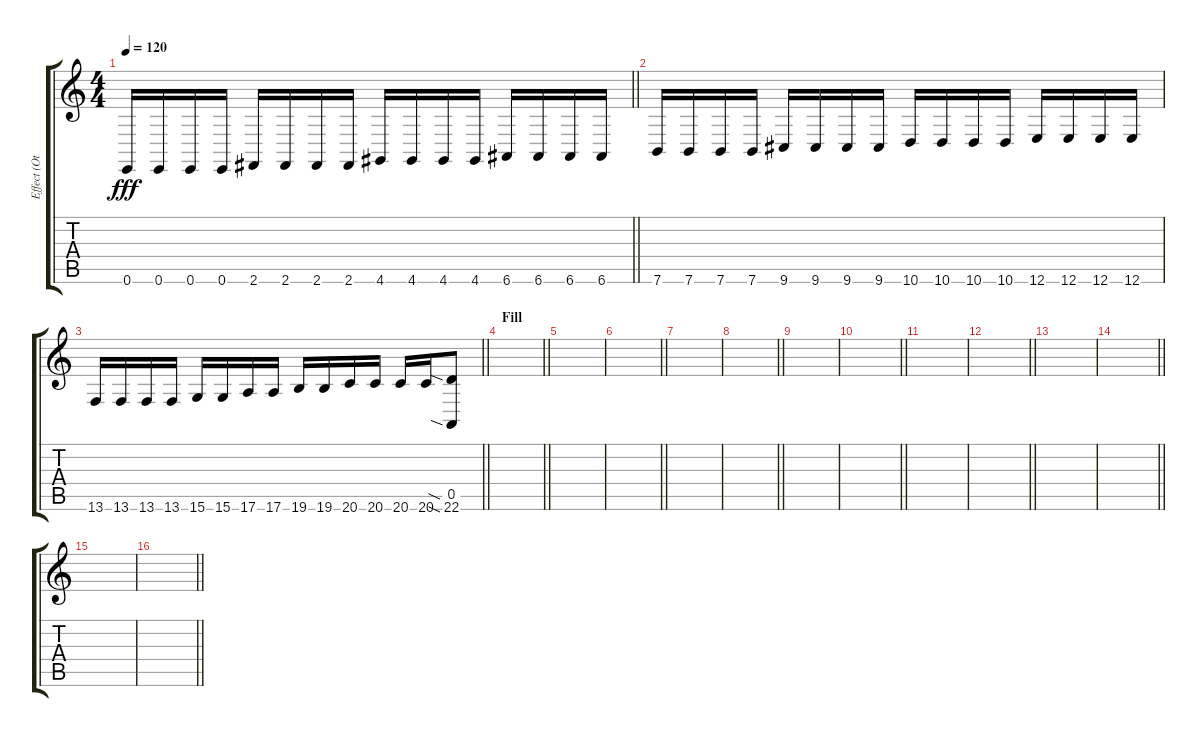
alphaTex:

\track ("Effect (Others)" "Effect (Ot") {instrument guitarfretnoise}
\staff {score tabs}
\tuning (E4 B3 G3 D3 A2 E2) {hide}
\ts (4 4)
\tempo 120
\clef g2
\barLineRight lightlight
\ks c
0.6.16{dy fff volume 10 balance 4} 0.6.16 0.6.16 0.6.16 2.6.16 2.6.16 2.6.16 2.6.16 4.6.16{volume 11 balance 6} 4.6.16 4.6.16 4.6.16 6.6.16 6.6.16 6.6.16 6.6.16 |
7.6.16{volume 12 balance 8} 7.6.16 7.6.16 7.6.16 9.6.16 9.6.16 9.6.16 9.6.16 10.6.16{volume 13 balance 10} 10.6.16 10.6.16 10.6.16 12.6.16 12.6.16 12.6.16 12.6.16 |
\barLineRight lightlight
13.6.16{volume 14 balance 12} 13.6.16 13.6.16 13.6.16 15.6.16 15.6.16 17.6.16 17.6.16 19.6.16{volume 15 balance 10} 19.6.16 20.6.16 20.6.16 20.6.16 20.6.16 (0.5{sia} 22.6{sia}).8 |
\section ("" "Fill")
\barLineRight lightlight
|
|
\barLineRight lightlight
|
|
\barLineRight lightlight
|
|
\barLineRight lightlight
|
|
\barLineRight lightlight
|
|
\barLineRight lightlight
|
|
\barLineRight lightlight
